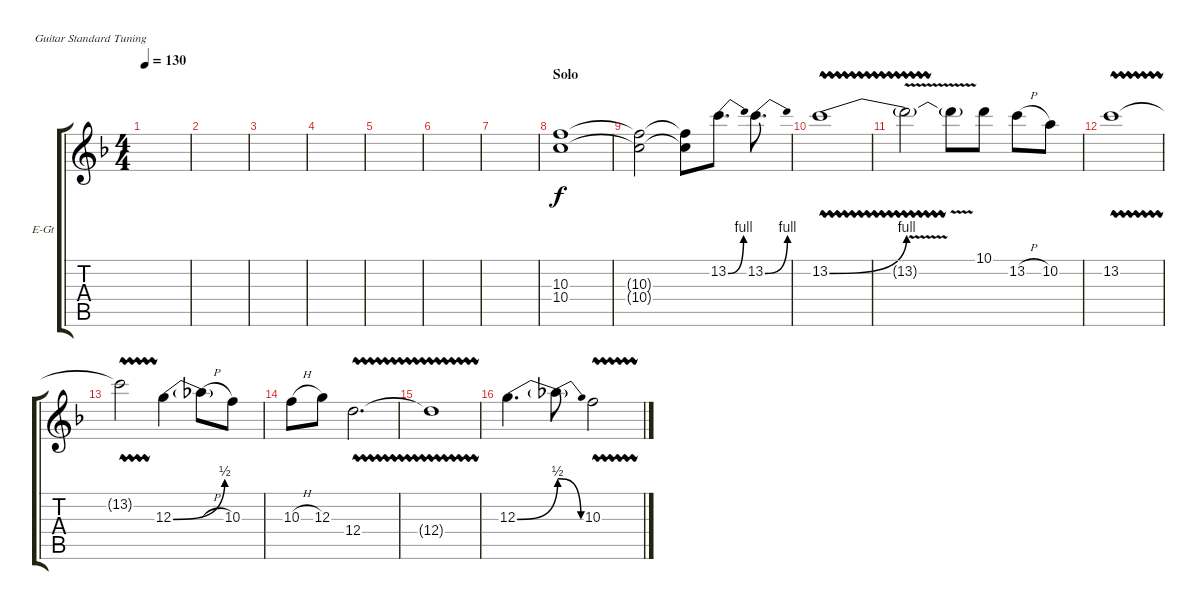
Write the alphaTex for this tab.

\defaultSystemsLayout 4
\bracketExtendMode groupsimilarinstruments
\firstSystemTrackNameOrientation horizontal
\otherSystemsTrackNameOrientation horizontal
\track ("Guitar 4 Lead" "E-Gt") {instrument overdrivenguitar}
\staff {score tabs}
\tuning (E4 B3 G3 D3 A2 E2)
\ts (4 4)
\tempo 130
\clef g2
\scale
0.333333
\ks dminor
|
\scale
0.333333 |
\scale
0.333333 |
\scale
0.333333 |
\scale
0.333333 |
\scale
0.333333 |
\scale
0.333333 |
\section ("" "Solo")
\scale
0.333333 (10.3 10.4).1 |
\scale
0.333333 (10.3{t} 10.4{t}).2 (10.4{t} 10.3{t}).8 13.2{be (bend 0 0 15 4)}.8{d} 13.2{be (bend 0 0 15 4)}.8{d} |
\scale
0.333333 13.2{be (bend 0 0 15 4) vw}.1 |
13.2{v t}.2 13.2{v t}.8 10.1.8 13.2{h}.8 10.2.8 |
13.2{vw}.1 |
13.2{vw t}.2 12.3{be (bend 0 0 15.6 2)}.4 12.3{h t}.8 10.3.8 |
10.3{h}.8 12.3.8 12.4{vw}.2{d} |
12.4{vw t}.1 |
12.3{be (bend 0 0 13.799999999999999 2)}.4{d} 12.3{be (release 0 2 15 0) t}.8 10.3{vw}.2
